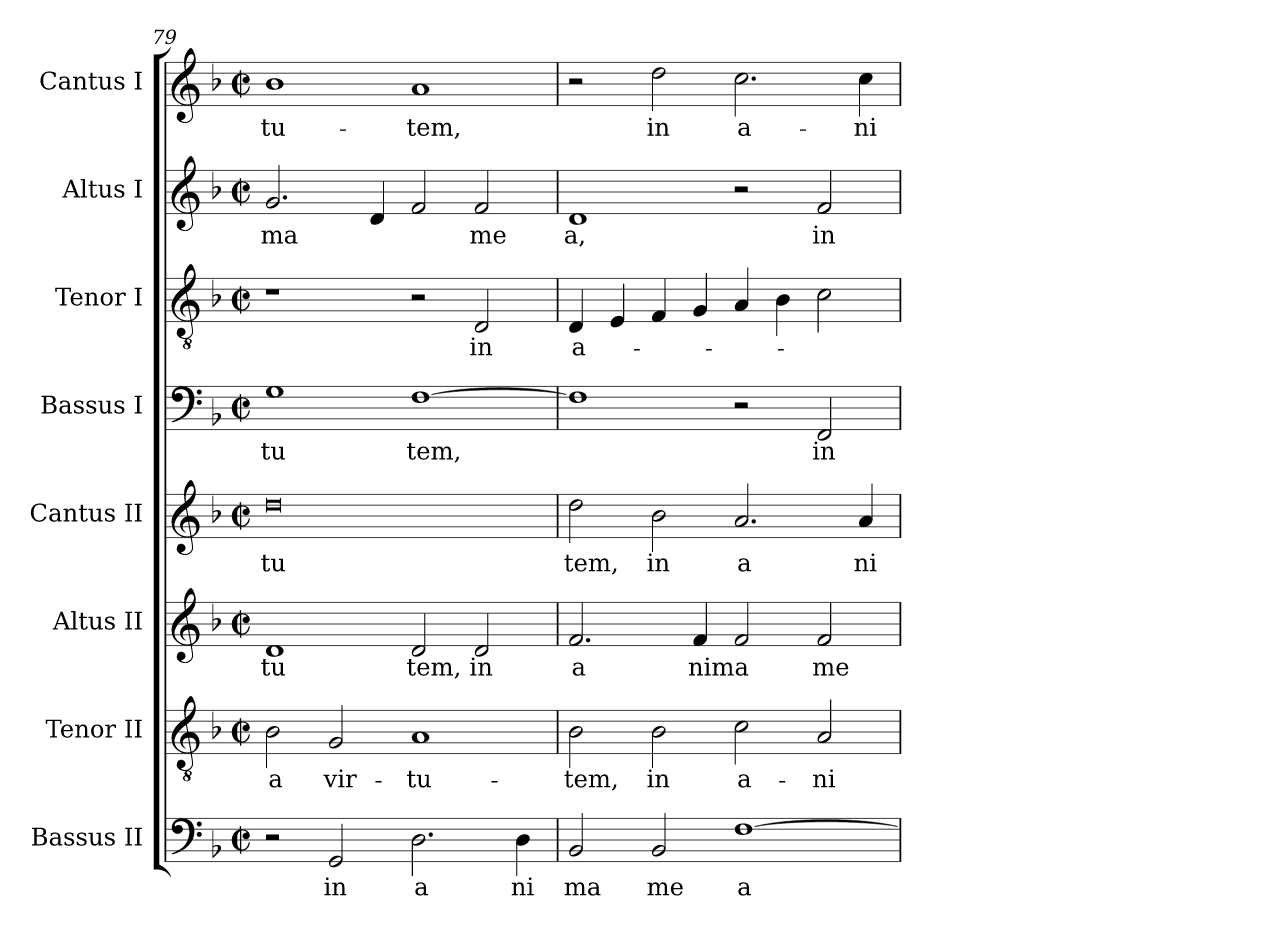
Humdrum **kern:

**kern	**text	**kern	**text	**kern	**text	**kern	**text	**kern	**text	**kern	**text	**kern	**text	**kern	**text
*part8	*part8	*part7	*part7	*part6	*part6	*part5	*part5	*part4	*part4	*part3	*part3	*part2	*part2	*part1	*part1
*staff8	*staff8	*staff7	*staff7	*staff6	*staff6	*staff5	*staff5	*staff4	*staff4	*staff3	*staff3	*staff2	*staff2	*staff1	*staff1
*I"Bassus II	*	*I"Tenor II	*	*I"Altus II	*	*I"Cantus II	*	*I"Bassus I	*	*I"Tenor I	*	*I"Altus I	*	*I"Cantus I	*
*clefF4	*	*clefGv2	*	*clefG2	*	*clefG2	*	*clefF4	*	*clefGv2	*	*clefG2	*	*clefG2	*
*k[b-]	*	*k[b-]	*	*k[b-]	*	*k[b-]	*	*k[b-]	*	*k[b-]	*	*k[b-]	*	*k[b-]	*
*F:	*	*F:	*	*F:	*	*F:	*	*F:	*	*F:	*	*F:	*	*F:	*
*M2/2	*	*M2/2	*	*M2/2	*	*M2/2	*	*M2/2	*	*M2/2	*	*M2/2	*	*M2/2	*
*met(c|)	*	*met(c|)	*	*met(c|)	*	*met(c|)	*	*met(c|)	*	*met(c|)	*	*met(c|)	*	*met(c|)	*
=79	=79	=79	=79	=79	=79	=79	=79	=79	=79	=79	=79	=79	=79	=79	=79
!	!	!	!LO:LY:b:cj	!	!LO:LY:b:cj	!	!LO:LY:b:cj	!	!LO:LY:b:cj	!	!	!	!LO:LY:b	!	!LO:LY:b:cj
2r	.	2B-\	-a	1d	tu	0dd	tu	1G	tu	1r	.	2.g/	ma	1b-	-tu-
!	!LO:LY:b:cj	!	!LO:LY:b:cj	!	!	!	!	!	!	!	!	!	!	!	!
2GG/	in	2G/	vir-	.	.	.	.	.	.	.	.	.	.	.	.
.	.	.	.	.	.	.	.	.	.	.	.	4d/	.	.	.
!	!LO:LY:b:cj	!	!LO:LY:b:cj	!	!LO:LY:b:cj	!	!	!	!LO:LY:b	!	!	!	!	!	!LO:LY:b:cj
2.D\	a	1A	-tu-	2d/	tem,	.	.	[>1F	tem,	2r	.	2f/	.	1a	-tem,
!	!	!	!	!	!LO:LY:b:cj	!	!	!	!	!	!LO:LY:b:cj	!	!LO:LY:b:cj	!	!
.	.	.	.	2d/	in	.	.	.	.	2D/	in	2f/	me	.	.
!	!LO:LY:b:cj	!	!	!	!	!	!	!	!	!	!	!	!	!	!
4D\	ni	.	.	.	.	.	.	.	.	.	.	.	.	.	.
=80	=80	=80	=80	=80	=80	=80	=80	=80	=80	=80	=80	=80	=80	=80	=80
!	!LO:LY:b:cj	!	!LO:LY:b:cj	!	!LO:LY:b:cj	!	!LO:LY:b:cj	!	!	!	!LO:LY:b:cj	!	!LO:LY:b:cj	!	!
2BB-/	ma	2B-\	-tem,	2.f/	a	2dd\	tem,	1F]	.	4D/	a-	1d	a,	2r	.
.	.	.	.	.	.	.	.	.	.	4E/	.	.	.	.	.
!	!LO:LY:b:cj	!	!LO:LY:b:cj	!	!	!	!LO:LY:b:cj	!	!	!	!	!	!	!	!LO:LY:b:cj
2BB-/	me	2B-\	in	.	.	2b-\	in	.	.	4F/	.	.	.	2dd\	in
!	!	!	!	!	!LO:LY:b	!	!	!	!	!	!	!	!	!	!
.	.	.	.	4f/	nima	.	.	.	.	4G/	.	.	.	.	.
!	!LO:LY:b:rj	!	!LO:LY:b:cj	!	!	!	!LO:LY:b:cj	!	!	!	!	!	!	!	!LO:LY:b:cj
[>1F	a	2c\	a-	2f/	.	2.a/	a	2r	.	4A/	.	2r	.	2.cc\	a-
.	.	.	.	.	.	.	.	.	.	4B-\	.	.	.	.	.
!	!	!	!LO:LY:b:cj	!	!LO:LY:b:cj	!	!	!	!LO:LY:b:cj	!	!	!	!LO:LY:b:cj	!	!
.	.	2A/	-ni-	2f/	me	.	.	2FF/	in	2c\	.	2f/	in	.	.
!	!	!	!	!	!	!	!LO:LY:b:cj	!	!	!	!	!	!	!	!LO:LY:b:cj
.	.	.	.	.	.	4a/	ni	.	.	.	.	.	.	4cc\	-ni-
=	=	=	=	=	=	=	=	=	=	=	=	=	=	=	=
*-	*-	*-	*-	*-	*-	*-	*-	*-	*-	*-	*-	*-	*-	*-	*-
